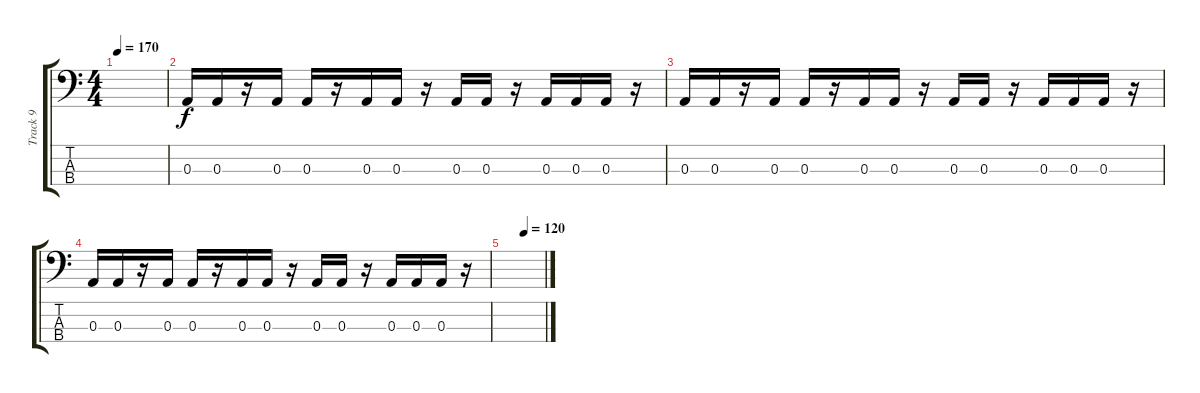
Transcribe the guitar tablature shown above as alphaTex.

\track ("Track 9" "Track 9") {instrument electricbasspick}
\staff {score tabs}
\tuning (G2 D2 A1 E1) {hide}
\ts (4 4)
\tempo 170
\clef f4
\ks c
|
0.3.16 0.3.16 r.16 0.3.16 0.3.16 r.16 0.3.16 0.3.16 r.16 0.3.16 0.3.16 r.16 0.3.16 0.3.16 0.3.16 r.16 |
0.3.16 0.3.16 r.16 0.3.16 0.3.16 r.16 0.3.16 0.3.16 r.16 0.3.16 0.3.16 r.16 0.3.16 0.3.16 0.3.16 r.16 |
0.3.16 0.3.16 r.16 0.3.16 0.3.16 r.16 0.3.16 0.3.16 r.16 0.3.16 0.3.16 r.16 0.3.16 0.3.16 0.3.16 r.16 |
\tempo (120 0.5)
